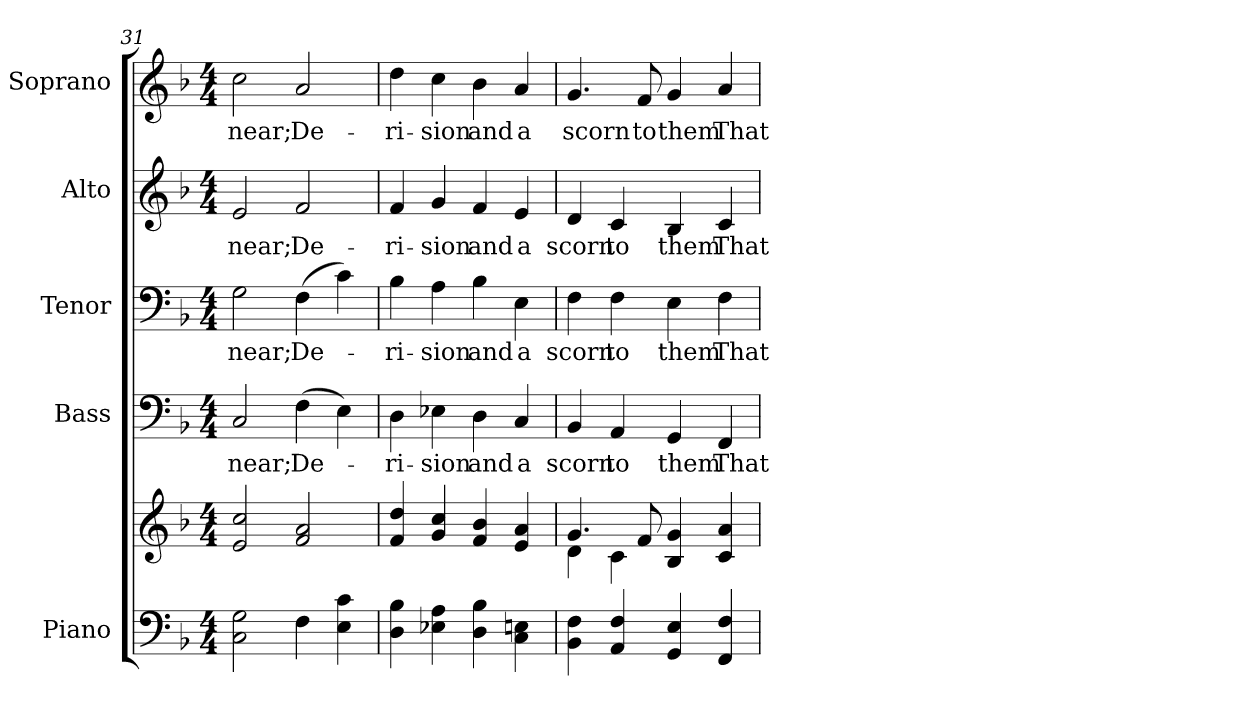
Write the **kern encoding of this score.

**kern	**kern	**kern	**text	**kern	**text	**kern	**text	**kern	**text
*part5	*part5	*part4	*part4	*part3	*part3	*part2	*part2	*part1	*part1
*staff6	*staff5	*staff4	*staff4	*staff3	*staff3	*staff2	*staff2	*staff1	*staff1
*I"Piano	*	*I"Bass	*	*I"Tenor	*	*I"Alto	*	*I"Soprano	*
*I'Pno.	*	*I'B.	*	*I'T.	*	*I'A.	*	*I'S.	*
*clefF4	*clefG2	*clefF4	*	*clefF4	*	*clefG2	*	*clefG2	*
*k[b-]	*k[b-]	*k[b-]	*	*k[b-]	*	*k[b-]	*	*k[b-]	*
*F:	*F:	*F:	*	*F:	*	*F:	*	*F:	*
*M4/4	*M4/4	*M4/4	*	*M4/4	*	*M4/4	*	*M4/4	*
=31	=31	=31	=31	=31	=31	=31	=31	=31	=31
!	!	!	!LO:LY:b:color=#000000	!	!	!	!	!	!
!	!	!	!	!	!LO:LY:b:color=#000000	!	!	!	!
!	!	!	!	!	!	!	!LO:LY:b:color=#000000	!	!
!	!	!	!	!	!	!	!	!	!LO:LY:b:color=#000000
2Ci\ 2Gi	2ei/ 2cci	2Ci/	near;	2Gi\	near;	2ei/	near;	2cci\	near;
!	!	!	!LO:LY:b:color=#000000	!	!	!	!	!	!
!	!	!	!	!	!LO:LY:b:color=#000000	!	!	!	!
!	!	!	!	!	!	!	!LO:LY:b:color=#000000	!	!
!	!	!	!	!	!	!	!	!	!LO:LY:b:color=#000000
4Fi\	2fi/ 2ai	(4Fi\	De-	(4Fi\	De-	2fi/	De-	2ai/	De-
4Ei\ 4ci	.	4Ei\)	.	4ci\)	.	.	.	.	.
!!LO:PB:g=z
=32	=32	=32	=32	=32	=32	=32	=32	=32	=32
!	!	!	!LO:LY:b:color=#000000	!	!	!	!	!	!
!	!	!	!	!	!LO:LY:b:color=#000000	!	!	!	!
!	!	!	!	!	!	!	!LO:LY:b:color=#000000	!	!
!	!	!	!	!	!	!	!	!	!LO:LY:b:color=#000000
4Di\ 4B-i	4fi/ 4ddi	4Di\	-ri-	4B-i\	-ri-	4fi/	-ri-	4ddi\	-ri-
!	!	!	!LO:LY:b:color=#000000	!	!	!	!	!	!
!	!	!	!	!	!LO:LY:b:color=#000000	!	!	!	!
!	!	!	!	!	!	!	!LO:LY:b:color=#000000	!	!
!	!	!	!	!	!	!	!	!	!LO:LY:b:color=#000000
4E-Xi\ 4Ai	4gi/ 4cci	4E-Xi\	-sion	4Ai\	-sion	4gi/	-sion	4cci\	-sion
!	!	!	!LO:LY:b:color=#000000	!	!	!	!	!	!
!	!	!	!	!	!LO:LY:b:color=#000000	!	!	!	!
!	!	!	!	!	!	!	!LO:LY:b:color=#000000	!	!
!	!	!	!	!	!	!	!	!	!LO:LY:b:color=#000000
4Di\ 4B-i	4fi/ 4b-i	4Di\	and	4B-i\	and	4fi/	and	4b-i\	and
!	!	!	!LO:LY:b:color=#000000	!	!	!	!	!	!
!	!	!	!	!	!LO:LY:b:color=#000000	!	!	!	!
!	!	!	!	!	!	!	!LO:LY:b:color=#000000	!	!
!	!	!	!	!	!	!	!	!	!LO:LY:b:color=#000000
4Ci\ 4Eni	4ei/ 4ai	4Ci/	a	4Ei\	a	4ei/	a	4ai/	a
=33	=33	=33	=33	=33	=33	=33	=33	=33	=33
*	*^	*	*	*	*	*	*	*	*
!	!	!	!	!LO:LY:b:color=#000000	!	!	!	!	!	!
!	!	!	!	!	!	!LO:LY:b:color=#000000	!	!	!	!
!	!	!	!	!	!	!	!	!LO:LY:b:color=#000000	!	!
!	!	!	!	!	!	!	!	!	!	!LO:LY:b:color=#000000
4BB-i\ 4Fi	4.gi/	4di\	4BB-i/	scorn	4Fi\	scorn	4di/	scorn	4.gi/	scorn
!	!	!	!	!LO:LY:b:color=#000000	!	!	!	!	!	!
!	!	!	!	!	!	!LO:LY:b:color=#000000	!	!	!	!
!	!	!	!	!	!	!	!	!LO:LY:b:color=#000000	!	!
4AAi/ 4Fi	.	4ci\	4AAi/	to	4Fi\	to	4ci/	to	.	.
!	!	!	!	!	!	!	!	!	!	!LO:LY:b:color=#000000
.	8fi/	.	.	.	.	.	.	.	8fi/	to
!	!	!	!	!LO:LY:b:color=#000000	!	!	!	!	!	!
!	!	!	!	!	!	!LO:LY:b:color=#000000	!	!	!	!
!	!	!	!	!	!	!	!	!LO:LY:b:color=#000000	!	!
!	!	!	!	!	!	!	!	!	!	!LO:LY:b:color=#000000
4GGi/ 4Ei	4B-i/ 4gi	2ryy	4GGi/	them	4Ei\	them	4B-i/	them	4gi/	them
!	!	!	!	!LO:LY:b:color=#000000	!	!	!	!	!	!
!	!	!	!	!	!	!LO:LY:b:color=#000000	!	!	!	!
!	!	!	!	!	!	!	!	!LO:LY:b:color=#000000	!	!
!	!	!	!	!	!	!	!	!	!	!LO:LY:b:color=#000000
4FFi/ 4Fi	4ci/ 4ai	.	4FFi/	That	4Fi\	That	4ci/	That	4ai/	That
*	*v	*v	*	*	*	*	*	*	*	*
=	=	=	=	=	=	=	=	=	=
*-	*-	*-	*-	*-	*-	*-	*-	*-	*-
